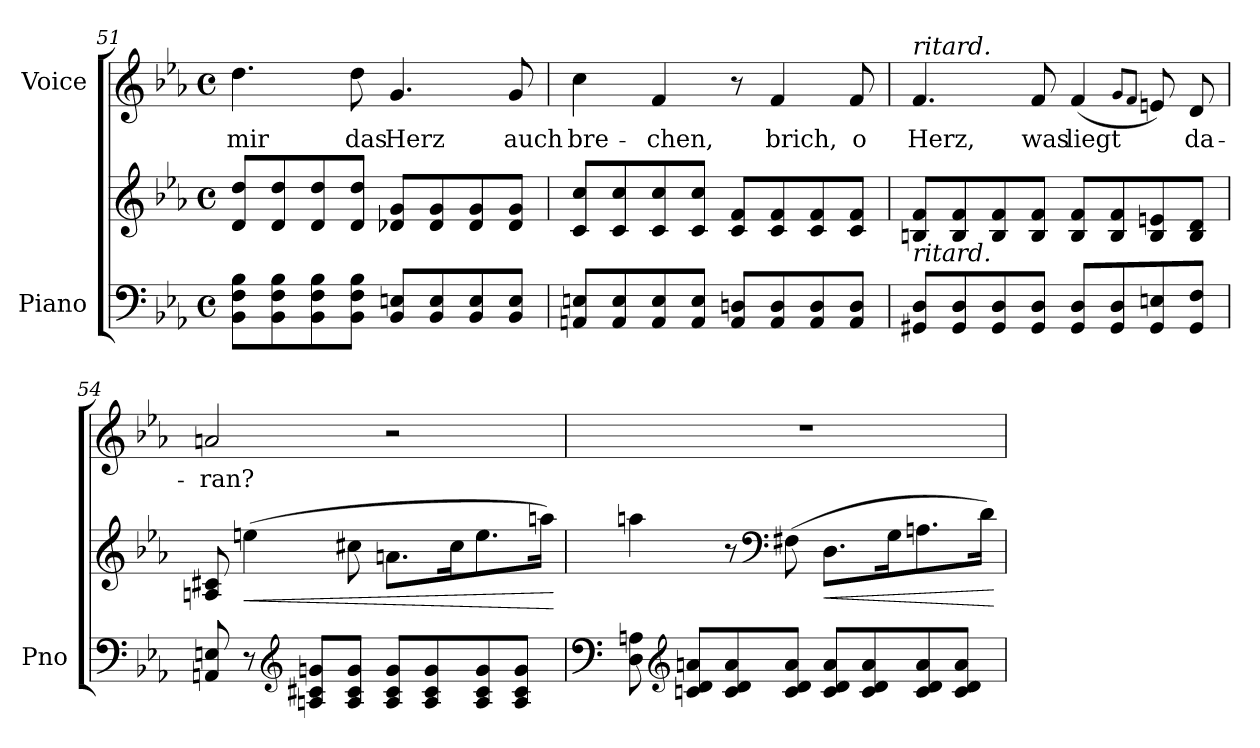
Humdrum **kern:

**kern	**kern	**dynam	**kern	**text
*part2	*part2	*part2	*part1	*part1
*staff3	*staff2	*staff2/3	*staff1	*staff1
*I"Piano	*	*	*I"Voice	*
*I'Pno	*	*	*	*
!!LO:LB:g=z
*clefF4	*clefG2	*	*clefG2	*
*k[b-e-a-]	*k[b-e-a-]	*	*k[b-e-a-]	*
*M4/4	*M4/4	*	*M4/4	*
*met(c)	*met(c)	*	*met(c)	*
=51	=51	=51	=51	=51
!	!	!	!	!LO:LY:b
8BB-\ 8F\ 8B-\L	8d/ 8dd/L	.	4.dd\	mir
8BB-\ 8F\ 8B-\	8d/ 8dd/	.	.	.
8BB-\ 8F\ 8B-\	8d/ 8dd/	.	.	.
!	!	!	!	!LO:LY:b
8BB-\ 8F\ 8B-\J	8d/ 8dd/J	.	8dd\	das
!	!	!	!	!LO:LY:b
8BB-/ 8En/L	8d-X/ 8g/L	.	4.g/	Herz
8BB-/ 8E/	8d-/ 8g/	.	.	.
8BB-/ 8E/	8d-/ 8g/	.	.	.
!	!	!	!	!LO:LY:b
8BB-/ 8E/J	8d-/ 8g/J	.	8g/	auch
!!LO:LB:g=z
=52	=52	=52	=52	=52
!	!	!	!	!LO:LY:b
8AAn/ 8En/L	8c/ 8cc/L	.	4cc\	bre-
8AA/ 8E/	8c/ 8cc/	.	.	.
!	!	!	!	!LO:LY:b
8AA/ 8E/	8c/ 8cc/	.	4f/	-chen,
8AA/ 8E/J	8c/ 8cc/J	.	.	.
8AA/ 8Dn/L	8c/ 8f/L	.	8r	.
!	!	!	!	!LO:LY:b
8AA/ 8D/	8c/ 8f/	.	4f/	brich,
8AA/ 8D/	8c/ 8f/	.	.	.
!	!	!	!	!LO:LY:b
8AA/ 8D/J	8c/ 8f/J	.	8f/	o
=53	=53	=53	=53	=53
!	!	!	!LO:TX:a:i:t=ritard.	!
!	!LO:TX:b:i:t=ritard.	!	!	!
!	!	!	!	!LO:LY:b
8GG#X/ 8D/L	8Bn/ 8f/L	.	4.f/	Herz,
8GG#/ 8D/	8B/ 8f/	.	.	.
8GG#/ 8D/	8B/ 8f/	.	.	.
!	!	!	!	!LO:LY:b
8GG#/ 8D/J	8B/ 8f/J	.	8f/	was
!	!	!	!	!LO:LY:b
8GG#/ 8D/L	8B/ 8f/L	.	(4f/	liegt
8GG#/ 8D/	8B/ 8f/	.	.	.
.	.	.	8qg/L	.
.	.	.	8qf/J	.
8GG#/ 8En/	8B/ 8en/	.	8en/)	.
!	!	!	!	!LO:LY:b
8GG#/ 8F/J	8B/ 8d/J	.	8d/	da-
=54	=54	=54	=54	=54
!	!	!	!	!LO:LY:b
8AAn/ 8En/	8An/ 8c#X/	.	2an/	-ran?
!	!	!LO:HP:b	!	!
8r	(4een\	<	.	.
*clefG2	*	*	*	*
8An/ 8c#X/ 8gn/L	.	.	.	.
8A/ 8c#/ 8g/J	8cc#X\	.	.	.
8A/ 8c#/ 8g/L	8.an\L	.	2r	.
8A/ 8c#/ 8g/	.	.	.	.
.	16cc#\K	.	.	.
8A/ 8c#/ 8g/	8.ee\	.	.	.
8A/ 8c#/ 8g/J	.	.	.	.
.	16aan\Jk)	.	.	.
.	.	[	.	.
=55	=55	=55	=55	=55
*clefF4	*	*	*	*
8D\ 8An\	4aan\	.	1r	.
*clefG2	*	*	*	*
8cn/ 8d/ 8an/L	.	.	.	.
8c/ 8d/ 8a/	8r	.	.	.
*	*clefF4	*	*	*
8c/ 8d/ 8a/J	(8F#X\	.	.	.
!	!	!LO:HP:b	!	!
8c/ 8d/ 8a/L	8.D\L	<	.	.
8c/ 8d/ 8a/	.	.	.	.
.	16G\K	.	.	.
8c/ 8d/ 8a/	8.An\	.	.	.
8c/ 8d/ 8a/J	.	.	.	.
.	16d\Jk)	.	.	.
.	.	[	.	.
=	=	=	=	=
*-	*-	*-	*-	*-
